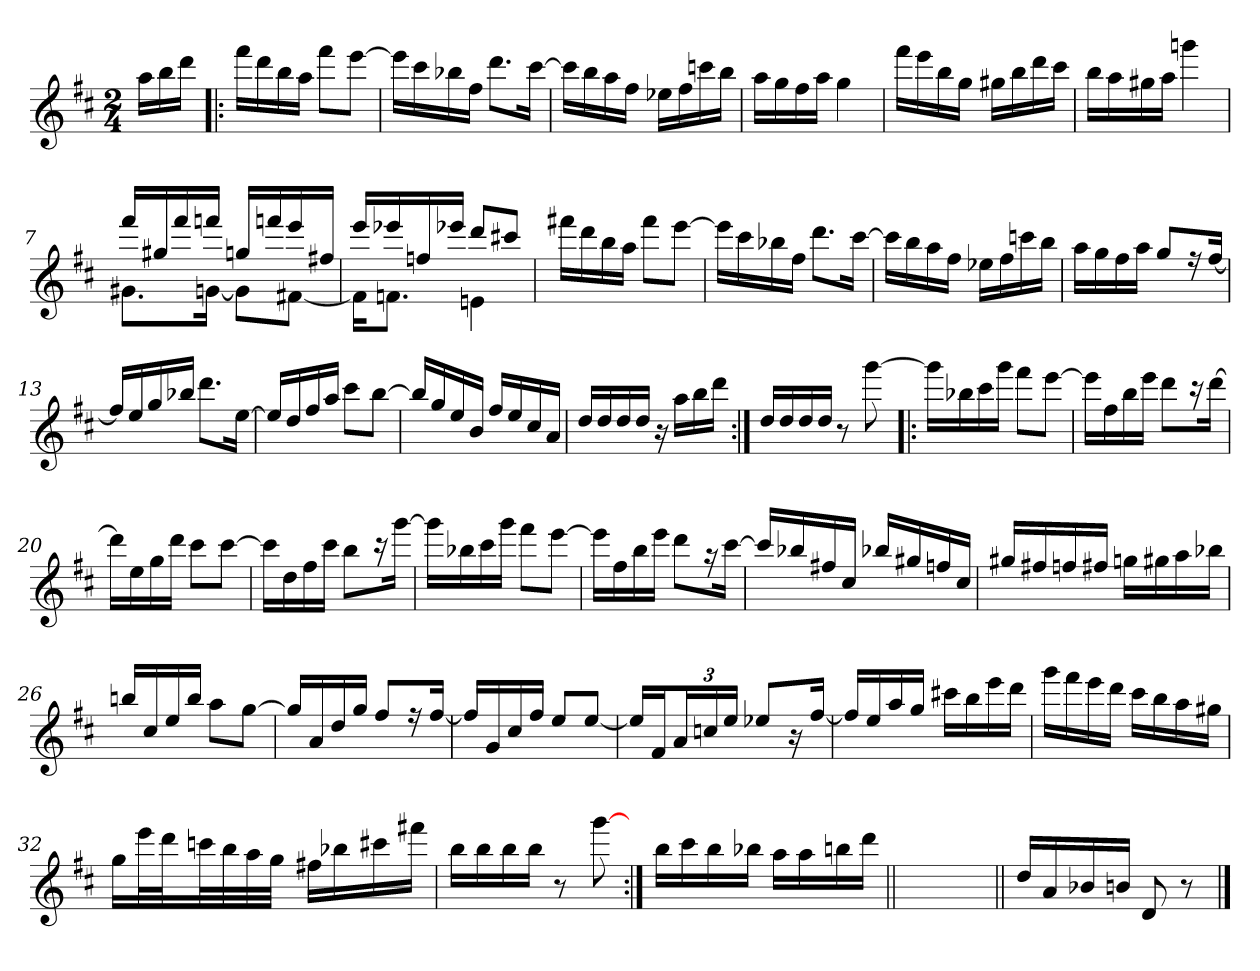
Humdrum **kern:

**kern
*part1
*staff1
*clefG2
*ITrd4c7
*k[f#]
*G:
*M2/4
=
16dd\LL
16ee\
16gg\JJ
=1!|:
16bb\LL
16gg\
16ee\
16dd\JJ
8bb\L
[8aa\J
=2
16aa\LL]
16ff#\
16ee-X\
16b\JJ
8.gg\L
[16ff#\Jk
=3
16ff#\LL]
16ee\
16dd\
16b\JJ
16a-X\LL
16b\
16ffn\
16ee\JJ
=4
16dd\LL
16cc\
16b\
16dd\JJ
4cc\
!!LO:LB:g=z
=5
16bb\LL
16aa\
16ee\
16cc\JJ
16cc#X\LL
16ee\
16gg\
16ff#\JJ
=6
16ee\LL
16dd\
16cc#X\
16dd\JJ
4cccn\
=7
*^
16bb/LL	8.c#X!\L
16cc#X/	.
16bb/	.
16bb-X/JJ	[<16cn!\Jk
16ccn/LL	8c!\L]
16bb-X/	.
16aa/	[<8Bn!\J
16bn/JJ	.
=8	=8
16aa/LL	16Bn!\KL]
16aa-X/	8.B-X!\J
16b-X/	.
16aa-X/JJ	.
8gg/L	4An!\
8ff#X/J	.
*v	*v
!!LO:LB:g=z
=9
16bbn\LL
16gg\
16ee\
16dd\JJ
8bb\L
[8aa\J
=10
16aa\LL]
16ff#\
16ee-X\
16b\JJ
8.gg\L
[16ff#\Jk
=11
16ff#\LL]
16ee\
16dd\
16b\JJ
16a-X\LL
16b\
16ffn\
16ee\JJ
=12
16dd\LL
16cc\
16b\
16dd\JJ
8cc/L
16r
[16b/Jk
!!LO:LB:g=z
=13
16b/LL]
16a/
16cc/
16ee-X/JJ
8.gg\L
[16a\Jk
=14
16a/LL]
16g/
16b/
16dd/JJ
8ff#\L
[8ee\J
=15
16ee/LL]
16cc/
16a/
16e/JJ
16b/LL
16a/
16f#/
16d/JJ
=16
16g/LL
16g/
16g/
16g/JJ
16r
16dd\LL
16ee\
16gg\JJ
!!LO:LB:g=z
=17:|!
16g/LL
16g/
16g/
16g/JJ
8r
[8ccc\
=18!|:
16ccc\LL]
16ee-X\
16ff#\
16ccc\JJ
8bb\L
[8aa\J
=19
16aa\LL]
16b\
16ee\
16aa\JJ
8gg\L
16r
[16gg\Jk
=20
16gg\LL]
16a\
16cc\
16gg\JJ
8ff#\L
[8ff#\J
!!LO:LB:g=z
=21
16ff#\LL]
16g\
16b\
16ff#\JJ
8ee\L
16r
[16ccc\Jk
=22
16ccc\LL]
16ee-X\
16ff#\
16ccc\JJ
8bb\L
[8aa\J
=23
16aa\LL]
16b\
16ee\
16aa\JJ
8gg\L
16r
[16ff#\Jk
=24
16ff#/LL]
16ee-X/
16bn/
16f#/JJ
16ee-X/LL
16cc#X/
16b-X/
16f#/JJ
!!LO:LB:g=z
=25
16cc#X/LL
16bn/
16b-X/
16bn/JJ
16ccn\LL
16cc#X\
16dd\
16ee-X\JJ
=26
16een/LL
16f#/
16a/
16ee/JJ
8dd\L
[8cc\J
=27
16cc/LL]
16d/
16g/
16cc/JJ
8b/L
16r
[16b/Jk
=28
16b/LL]
16c/
16f#/
16b/JJ
8a/L
[8a/J
!!LO:LB:g=z
=29
16a/LL]
16B/J
24d/L
24fn/
24a/JJ
8a-X/L
16r
[16b/Jk
=30
16b/LL]
16a/
16dd/
16cc/JJ
16ff#X\LL
16ee\
16aa\
16gg\JJ
=31
16ccc\LL
16bb\
16aa\
16gg\JJ
16ff#\LL
16ee\
16dd\
16cc#X\JJ
=32
16cc\LL
32aa\L
32gg\J
32ffn\L
32ee\
32dd\
32cc\JJJ
16bn\LL
16ee-X\
16ff#X\
16bbn\JJ
!!LO:LB:g=z
=33
16ee\LL
16ee\
16ee\
16ee\JJ
8r
[8ccc\
=34:|!
16ee\LL
16ff#\
16ee\
16ee-X\JJ
16dd\LL
16dd\
16een\
16gg\JJ
=34X341||
2ryy
=35||
16g/LL
16d/
16e-X/
16en/JJ
8G/
8r
==
*-
